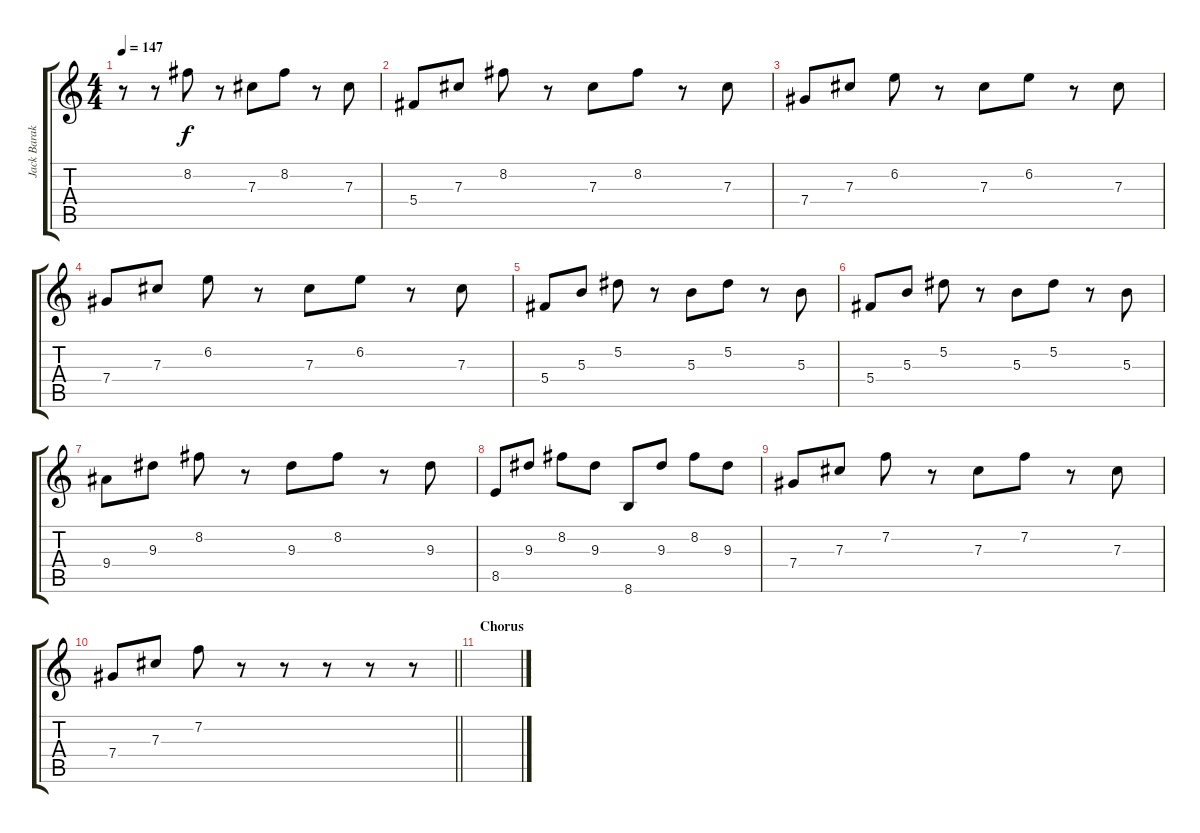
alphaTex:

\track ("Jack Barakat (Guitar)" "Jack Barak") {instrument electricguitarjazz}
\staff {score tabs}
\tuning (Eb4 Bb3 Gb3 Db3 Ab2 Eb2) {hide}
\ts (4 4)
\tempo 147
\clef g2
\ks c
r.8{dy f} r.8 8.2.8 r.8 7.3.8 8.2.8 r.8 7.3.8 |
5.4.8 7.3.8 8.2.8 r.8 7.3.8 8.2.8 r.8 7.3.8 |
7.4.8 7.3.8 6.2.8 r.8 7.3.8 6.2.8 r.8 7.3.8 |
7.4.8 7.3.8 6.2.8 r.8 7.3.8 6.2.8 r.8 7.3.8 |
5.4.8 5.3.8 5.2.8 r.8 5.3.8 5.2.8 r.8 5.3.8 |
5.4.8 5.3.8 5.2.8 r.8 5.3.8 5.2.8 r.8 5.3.8 |
9.4.8 9.3.8 8.2.8 r.8 9.3.8 8.2.8 r.8 9.3.8 |
8.5.8 9.3.8 8.2.8 9.3.8 8.6.8 9.3.8 8.2.8 9.3.8 |
7.4.8 7.3.8 7.2.8 r.8 7.3.8 7.2.8 r.8 7.3.8 |
\barLineRight lightlight
7.4.8 7.3.8 7.2.8 r.8 r.8 r.8 r.8 r.8 |
\section ("" "Chorus")
